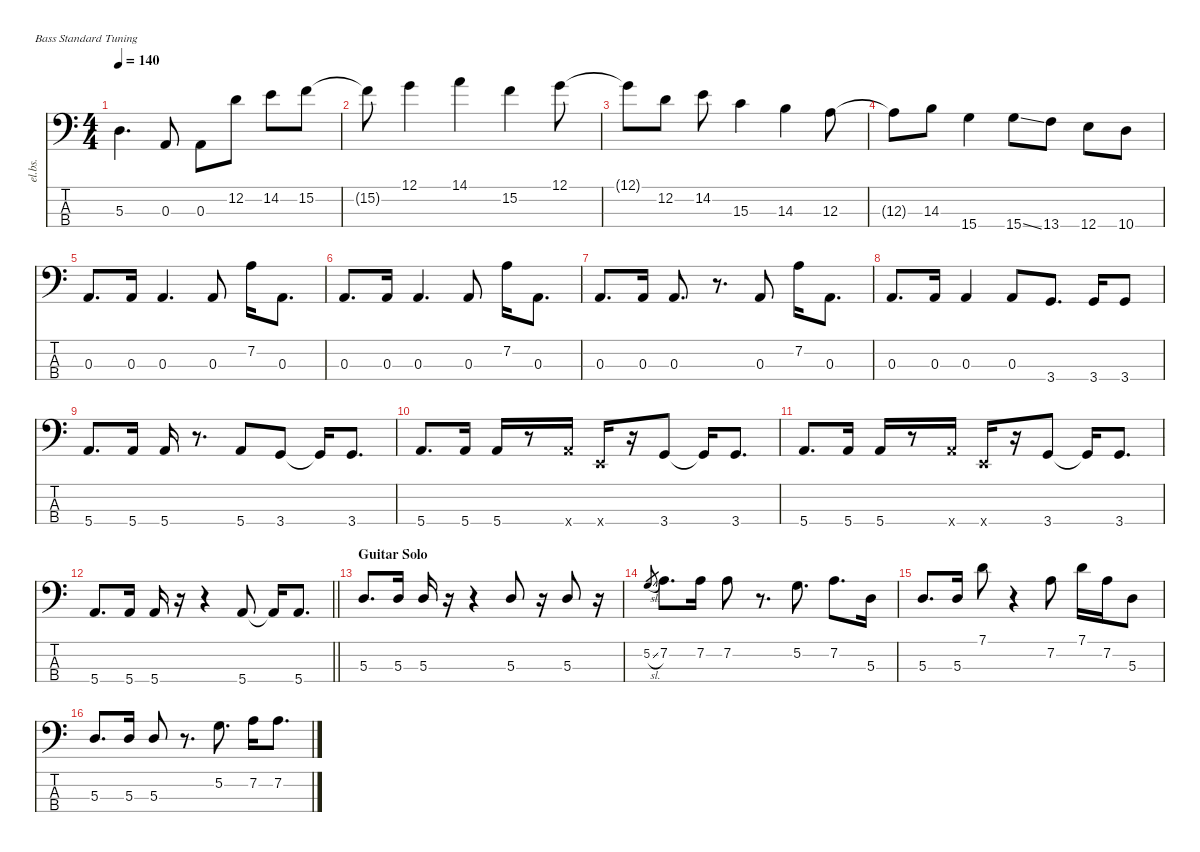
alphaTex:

\defaultSystemsLayout 4
\hideDynamics
\bracketExtendMode nobrackets
\otherSystemsTrackNameOrientation horizontal
\track ("Bass" "el.bs.") {defaultSystemsLayout 4 instrument electricbassfinger}
\staff {score tabs}
\tuning (G2 D2 A1 E1)
\ts (4 4)
\tempo 140
\clef f4
\ks c
5.3.4{d dy f beam Down} 0.3.8{beam Up} 0.3.8{beam Down} 12.2.8{beam Down} 14.2.8{beam Down} 15.2.8{beam Down} |
15.2{t}.8{beam Down} 12.1.4{beam Down} 14.1.4{beam Down} 15.2.4{beam Down} 12.1.8{beam Down} |
12.1{t}.8{beam Down} 12.2.8{beam Down} 14.2.8{beam Down} 15.3.4{beam Down} 14.3.4{beam Down} 12.3.8{beam Down} |
12.3{t}.8{beam Down} 14.3.8{beam Down} 15.4.4{beam Down} 15.4{ss}.8{dy mf beam Down} 13.4.8{dy f beam Down} 12.4.8{beam Down} 10.4.8{beam Down} |
0.3.8{d beam Up} 0.3.16{beam Up} 0.3.4{d beam Up} 0.3.8{beam Up} 7.2.16{beam Down} 0.3.8{d beam Down} |
0.3.8{d beam Up} 0.3.16{beam Up} 0.3.4{d beam Up} 0.3.8{beam Up} 7.2.16{beam Down} 0.3.8{d beam Down} |
0.3.8{d beam Up} 0.3.16{beam Up} 0.3.8{d beam Up} r.8{d beam Up} 0.3.8{beam Up} 7.2.16{beam Down} 0.3.8{d beam Down} |
0.3.8{d beam Up} 0.3.16{beam Up} 0.3.4{beam Up} 0.3.8{beam Up} 3.4.8{d beam Up} 3.4.16{beam Up} 3.4.8{beam Up} |
5.4.8{d beam Up} 5.4.16{beam Up} 5.4.16{beam Up} r.8{d beam Up} 5.4.8{beam Up} 3.4.8{beam Up} 3.4{t}.16{beam Up} 3.4.8{d beam Up} |
5.4.8{d beam Up} 5.4.16{beam Up} 5.4.16{beam Up} r.8{beam Up} 5.4{x}.16{dy ff beam Up} 0.4{x}.16{beam Up} r.16{beam Up} 3.4.8{dy f beam Up} 3.4{t}.16{beam Up} 3.4.8{d beam Up} |
5.4.8{d beam Up} 5.4.16{beam Up} 5.4.16{beam Up} r.8{beam Up} 5.4{x}.16{dy ff beam Up} 0.4{x}.16{beam Up} r.16{beam Up} 3.4.8{dy f beam Up} 3.4{t}.16{beam Up} 3.4.8{d beam Up} |
\barLineRight lightlight
5.4.8{d beam Up} 5.4.16{beam Up} 5.4.16{beam Up} r.16{beam Up} r.4{beam Up} 5.4.8{beam Up} 5.4{t}.16{beam Up} 5.4.8{d beam Up} |
\section ("" "Guitar Solo")
5.3.8{d beam Up} 5.3.16{beam Up} 5.3.16{beam Up} r.16{beam Up} r.4{beam Up} 5.3.8{beam Up} r.16{beam Up} 5.3.8{beam Up} r.16{beam Up} |
5.2{sl}.8{gr dy mf beam Up} 7.2.8{d dy f beam Down} 7.2.16{beam Down} 7.2.8{beam Down} r.8{d beam Down} 5.2.8{d beam Down} 7.2.8{d beam Down} 5.3.16{beam Down} |
5.3.8{d beam Up} 5.3.16{beam Up} 7.1.8{beam Down} r.4{beam Down} 7.2.8{beam Down} 7.1.16{beam Down} 7.2.16{beam Down} 5.3.8{beam Down} |
5.3.8{d beam Up} 5.3.16{beam Up} 5.3.8{beam Up} r.8{d beam Up} 5.2.8{d beam Down} 7.2.16{beam Down} 7.2.8{d beam Down}
